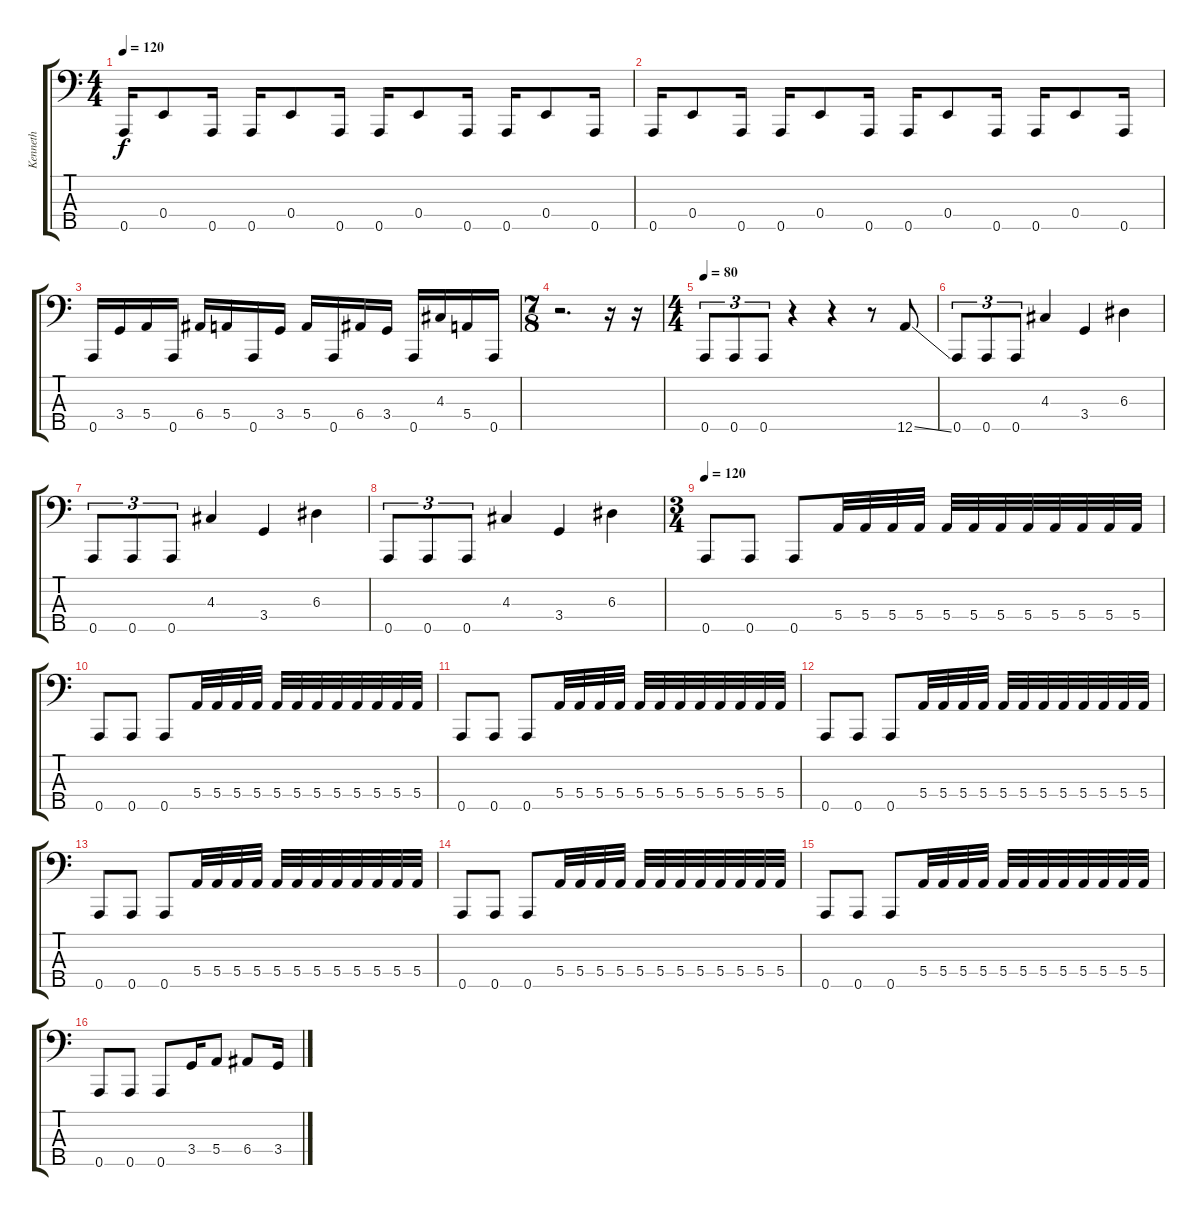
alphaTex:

\track ("Kenneth" "Kenneth") {instrument electricbasspick}
\staff {score tabs}
\tuning (G2 D2 A1 E1 A0) {hide}
\ts (4 4)
\tempo 120
\clef f4
\ks c
0.5.16{dy f} 0.4.8 0.5.16 0.5.16 0.4.8 0.5.16 0.5.16 0.4.8 0.5.16 0.5.16 0.4.8 0.5.16 |
0.5.16 0.4.8 0.5.16 0.5.16 0.4.8 0.5.16 0.5.16 0.4.8 0.5.16 0.5.16 0.4.8 0.5.16 |
0.5.16 3.4.16 5.4.16 0.5.16 6.4.16 5.4.16 0.5.16 3.4.16 5.4.16 0.5.16 6.4.16 3.4.16 0.5.16 4.3.16 5.4.16 0.5.16 |
\ts (7 8)
r.2{d} r.16 r.16 |
\ts (4 4)
\tempo 80
0.5.8{tu (3 2)} 0.5.8{tu (3 2)} 0.5.8{tu (3 2)} r.4 r.4 r.8 12.5{ss}.8 |
0.5.8{tu (3 2)} 0.5.8{tu (3 2)} 0.5.8{tu (3 2)} 4.3.4 3.4.4 6.3.4 |
0.5.8{tu (3 2)} 0.5.8{tu (3 2)} 0.5.8{tu (3 2)} 4.3.4 3.4.4 6.3.4 |
0.5.8{tu (3 2)} 0.5.8{tu (3 2)} 0.5.8{tu (3 2)} 4.3.4 3.4.4 6.3.4 |
\ts (3 4)
\tempo 120
0.5.8 0.5.8 0.5.8 5.4.32 5.4.32 5.4.32 5.4.32 5.4.32 5.4.32 5.4.32 5.4.32 5.4.32 5.4.32 5.4.32 5.4.32 |
0.5.8 0.5.8 0.5.8 5.4.32 5.4.32 5.4.32 5.4.32 5.4.32 5.4.32 5.4.32 5.4.32 5.4.32 5.4.32 5.4.32 5.4.32 |
0.5.8 0.5.8 0.5.8 5.4.32 5.4.32 5.4.32 5.4.32 5.4.32 5.4.32 5.4.32 5.4.32 5.4.32 5.4.32 5.4.32 5.4.32 |
0.5.8 0.5.8 0.5.8 5.4.32 5.4.32 5.4.32 5.4.32 5.4.32 5.4.32 5.4.32 5.4.32 5.4.32 5.4.32 5.4.32 5.4.32 |
0.5.8 0.5.8 0.5.8 5.4.32 5.4.32 5.4.32 5.4.32 5.4.32 5.4.32 5.4.32 5.4.32 5.4.32 5.4.32 5.4.32 5.4.32 |
0.5.8 0.5.8 0.5.8 5.4.32 5.4.32 5.4.32 5.4.32 5.4.32 5.4.32 5.4.32 5.4.32 5.4.32 5.4.32 5.4.32 5.4.32 |
0.5.8 0.5.8 0.5.8 5.4.32 5.4.32 5.4.32 5.4.32 5.4.32 5.4.32 5.4.32 5.4.32 5.4.32 5.4.32 5.4.32 5.4.32 |
0.5.8 0.5.8 0.5.8 3.4.16 5.4.8 6.4.8 3.4.16
